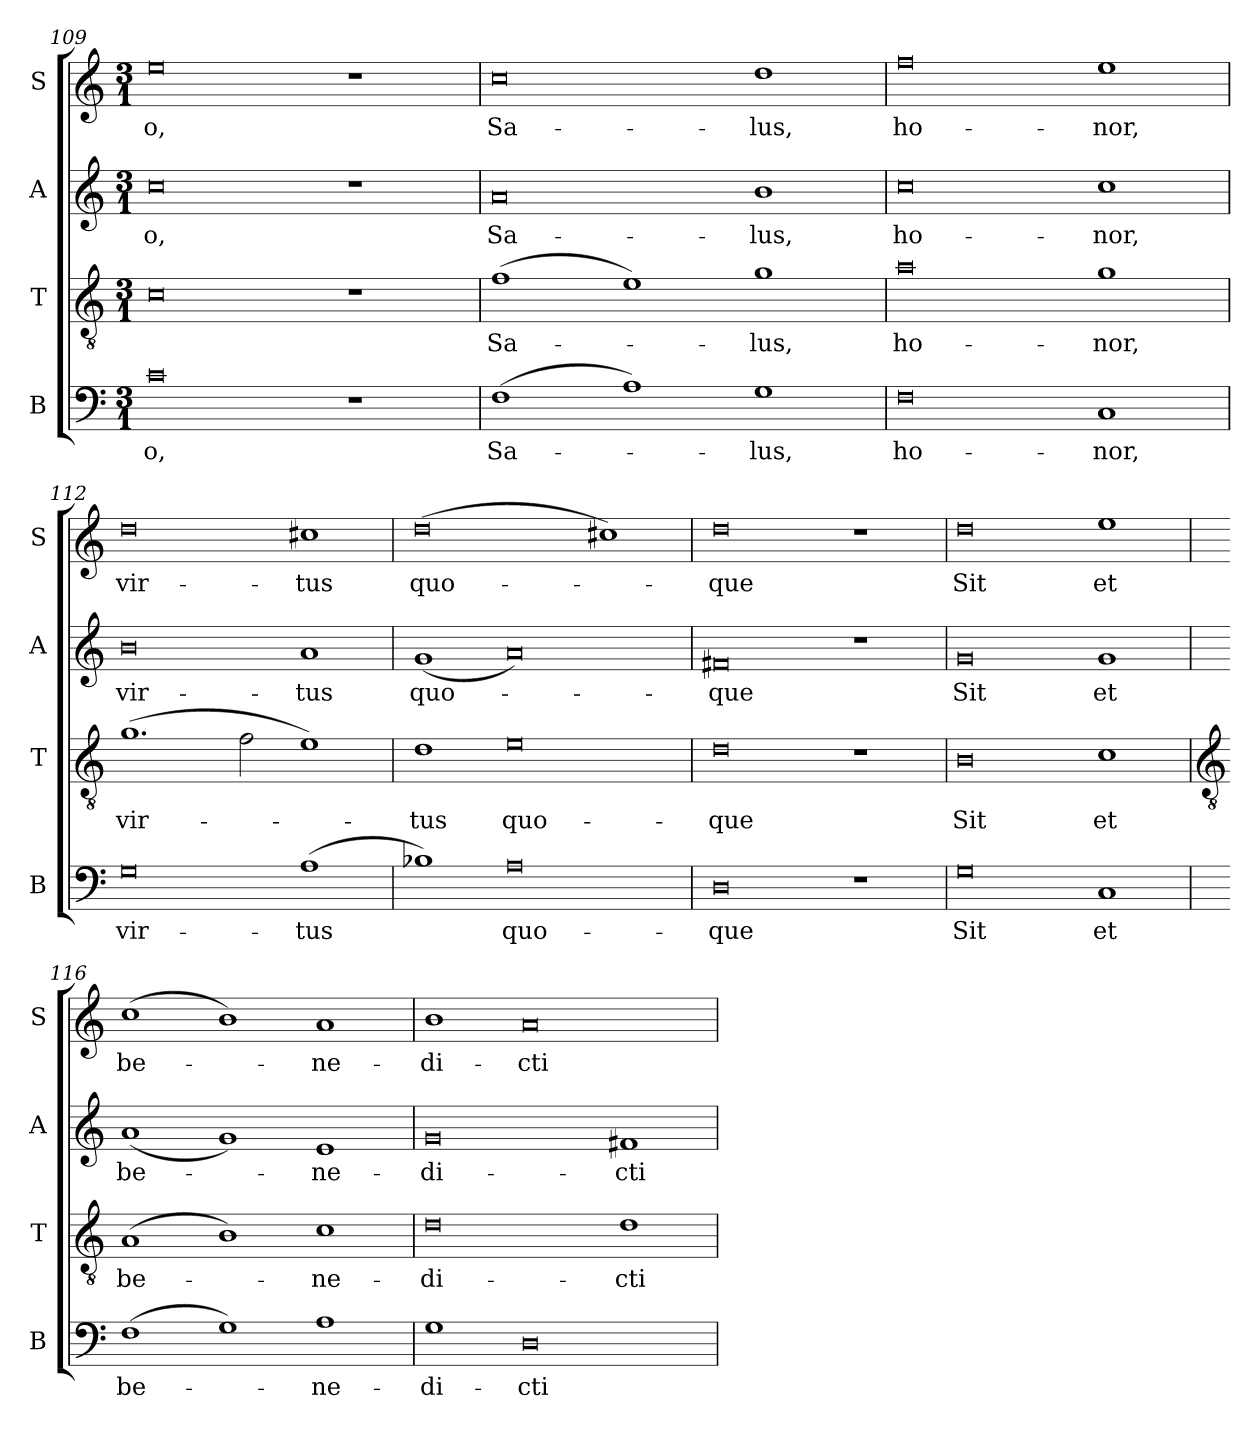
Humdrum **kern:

**kern	**text	**kern	**text	**kern	**text	**kern	**text
*part4	*part4	*part3	*part3	*part2	*part2	*part1	*part1
*staff4	*staff4	*staff3	*staff3	*staff2	*staff2	*staff1	*staff1
*I"B	*	*I"T	*	*I"A	*	*I"S	*
*I'B	*	*I'T	*	*I'A	*	*I'S	*
*clefF4	*	*clefGv2	*	*clefG2	*	*clefG2	*
*k[]	*	*k[]	*	*k[]	*	*k[]	*
*C:	*	*C:	*	*C:	*	*C:	*
*M3/1	*	*M3/1	*	*M3/1	*	*M3/1	*
=109	=109	=109	=109	=109	=109	=109	=109
!	!LO:LY:b	!	!	!	!LO:LY:b	!	!LO:LY:b
0c	-o,	0c	.	0cc	-o,	0ee	-o,
1r	.	1r	.	1r	.	1r	.
=110	=110	=110	=110	=110	=110	=110	=110
!	!LO:LY:b	!	!LO:LY:b	!	!LO:LY:b	!	!LO:LY:b
(>1F	Sa-	(>1f	Sa-	0a	Sa-	0cc	Sa-
1A)	.	1e)	.	.	.	.	.
!	!LO:LY:b	!	!LO:LY:b	!	!LO:LY:b	!	!LO:LY:b
1G	lus,	1g	lus,	1b	-lus,	1dd	-lus,
=111	=111	=111	=111	=111	=111	=111	=111
!	!LO:LY:b	!	!LO:LY:b	!	!LO:LY:b	!	!LO:LY:b
0F	ho-	0a	ho-	0cc	ho-	0ff	ho-
!	!LO:LY:b	!	!LO:LY:b	!	!LO:LY:b	!	!LO:LY:b
1C	-nor,	1g	-nor,	1cc	-nor,	1ee	-nor,
=112	=112	=112	=112	=112	=112	=112	=112
!	!LO:LY:b	!	!LO:LY:b	!	!LO:LY:b	!	!LO:LY:b
0G	vir-	(>1.g	vir-	0b	vir-	0dd	vir-
.	.	2f	.	.	.	.	.
!	!LO:LY:b	!	!	!	!LO:LY:b	!	!LO:LY:b
(>1A	-tus	1e)	.	1a	-tus	1cc#X	-tus
=113	=113	=113	=113	=113	=113	=113	=113
!	!	!	!LO:LY:b	!	!LO:LY:b	!	!LO:LY:b
1B-)	.	1d	tus	(<1g	quo-	(>0dd	quo-
!	!LO:LY:b	!	!LO:LY:b	!	!	!	!
0A	quo-	0e	quo-	0a)	.	.	.
.	.	.	.	.	.	1cc#X)	.
=114	=114	=114	=114	=114	=114	=114	=114
!	!LO:LY:b	!	!LO:LY:b	!	!LO:LY:b	!	!LO:LY:b
0D	-que	0d	-que	0f#X	que	0dd	que
1r	.	1r	.	1r	.	1r	.
=115	=115	=115	=115	=115	=115	=115	=115
!	!LO:LY:b	!	!LO:LY:b	!	!LO:LY:b	!	!LO:LY:b
0G	Sit	0B	Sit	0g	Sit	0dd	Sit
!	!LO:LY:b	!	!LO:LY:b	!	!LO:LY:b	!	!LO:LY:b
1C	et	1c	et	1g	et	1ee	et
!!LO:LB:g=z
=116	=116	=116	=116	=116	=116	=116	=116
*	*	*clefGv2	*	*	*	*	*
!	!LO:LY:b	!	!LO:LY:b	!	!LO:LY:b	!	!LO:LY:b
(>1F	be-	(<1A	be-	(<1a	be-	(>1cc	be-
1G)	.	1B)	.	1g)	.	1b)	.
!	!LO:LY:b	!	!LO:LY:b	!	!LO:LY:b	!	!LO:LY:b
1A	ne-	1c	ne-	1e	ne-	1a	ne-
=117	=117	=117	=117	=117	=117	=117	=117
!	!LO:LY:b	!	!LO:LY:b	!	!LO:LY:b	!	!LO:LY:b
1G	-di-	0d	-di-	0g	-di-	1b	-di-
!	!LO:LY:b	!	!	!	!	!	!LO:LY:b
0D	-cti-	.	.	.	.	0a	-cti-
!	!	!	!LO:LY:b	!	!LO:LY:b	!	!
.	.	1d	-cti-	1f#X	-cti-	.	.
=	=	=	=	=	=	=	=
*-	*-	*-	*-	*-	*-	*-	*-
